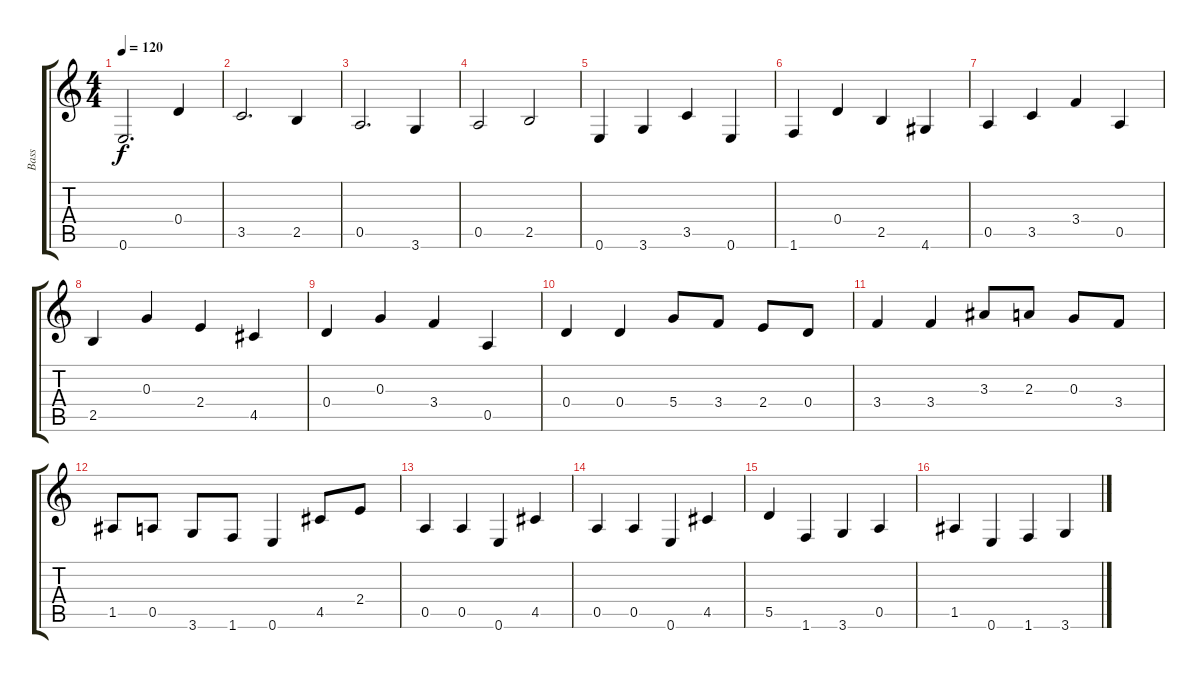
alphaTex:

\track ("Bass" "Bass") {instrument acousticguitarsteel}
\staff {score tabs}
\tuning (E4 B3 G3 D3 A2 E2) {hide}
\ts (4 4)
\tempo 120
\clef g2
\ks c
0.6.2{d dy f} 0.4.4 |
3.5.2{d} 2.5.4 |
0.5.2{d} 3.6.4 |
0.5.2 2.5.2 |
0.6.4 3.6.4 3.5.4 0.6.4 |
1.6.4 0.4.4 2.5.4 4.6.4 |
0.5.4 3.5.4 3.4.4 0.5.4 |
2.5.4 0.3.4 2.4.4 4.5.4 |
0.4.4 0.3.4 3.4.4 0.5.4 |
0.4.4 0.4.4 5.4.8 3.4.8 2.4.8 0.4.8 |
3.4.4 3.4.4 3.3.8 2.3.8 0.3.8 3.4.8 |
1.5.8 0.5.8 3.6.8 1.6.8 0.6.4 4.5.8 2.4.8 |
0.5.4 0.5.4 0.6.4 4.5.4 |
0.5.4 0.5.4 0.6.4 4.5.4 |
5.5.4 1.6.4 3.6.4 0.5.4 |
1.5.4 0.6.4 1.6.4 3.6.4
